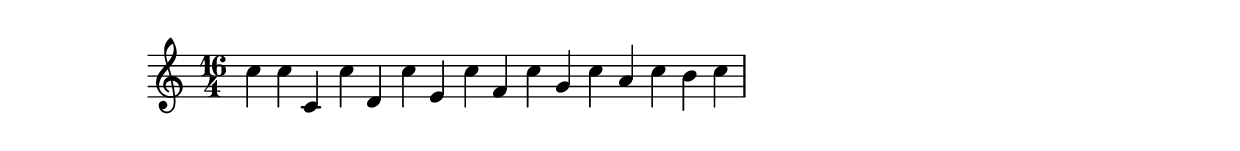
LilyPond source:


\version "2.1.22"

\header{

texidoc="

LilyPond corrects for optical spacing of stems. The overlap between to
adjacent stems of different direction is used as a measure for how
much to correct."

}

\score { 
  \context Voice \notes\relative c {
  % make sure neutral is down.
    \override Stem  #'neutral-direction = #-1
	\time 16/4  c''4 c c,  c' d, c' e, c' f, c' g c a c b c
	
  }
  \paper {
    raggedright = ##t
  }  
}

